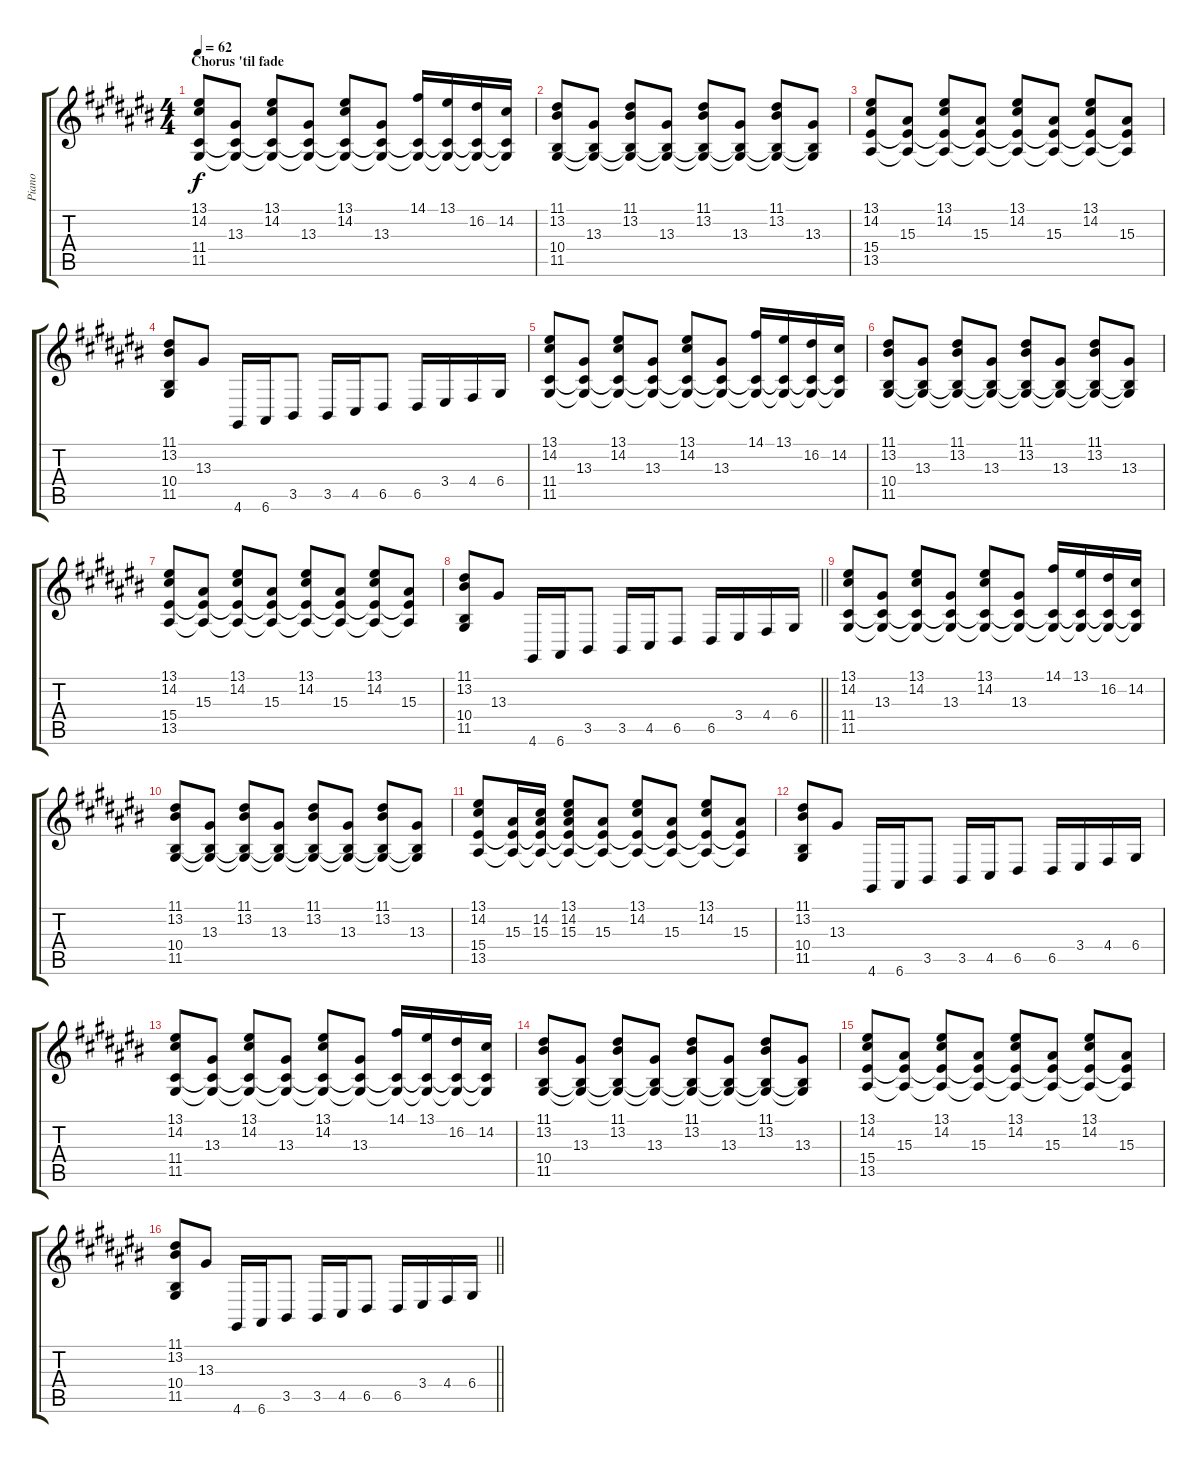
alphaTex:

\track ("Piano" "Piano") {instrument brightacousticpiano}
\staff {score tabs}
\tuning (E4 B3 G3 D3 A2 E2) {hide}
\ts (4 4)
\section ("" "Chorus 'til fade")
\tempo 62
\clef g2
\ks c#
(13.1 14.2 11.4 11.5).8{dy f} (13.3 11.4{t} 11.5{t}).8 (13.1 14.2 11.4{t} 11.5{t}).8 (13.3 11.4{t} 11.5{t}).8 (13.1 14.2 11.4{t} 11.5{t}).8 (13.3 11.4{t} 11.5{t}).8 (14.1 11.4{t} 11.5{t}).16 (13.1 11.4{t} 11.5{t}).16 (16.2 11.4{t} 11.5{t}).16 (14.2 11.4{t} 11.5{t}).16 |
(11.1 13.2 10.4 11.5).8 (13.3 10.4{t} 11.5{t}).8 (11.1 13.2 10.4{t} 11.5{t}).8 (13.3 10.4{t} 11.5{t}).8 (11.1 13.2 10.4{t} 11.5{t}).8 (13.3 10.4{t} 11.5{t}).8 (11.1 13.2 10.4{t} 11.5{t}).8 (13.3 10.4{t} 11.5{t}).8 |
(13.1 14.2 15.4 13.5).8 (15.3 15.4{t} 13.5{t}).8 (13.1 14.2 15.4{t} 13.5{t}).8 (15.3 15.4{t} 13.5{t}).8 (13.1 14.2 15.4{t} 13.5{t}).8 (15.3 15.4{t} 13.5{t}).8 (13.1 14.2 15.4{t} 13.5{t}).8 (15.3 15.4{t} 13.5{t}).8 |
(11.1 13.2 10.4 11.5).8 13.3.8 4.6.16 6.6.16 3.5.8 3.5.16 4.5.16 6.5.8 6.5.16 3.4.16 4.4.16 6.4.16 |
(13.1 14.2 11.4 11.5).8 (13.3 11.4{t} 11.5{t}).8 (13.1 14.2 11.4{t} 11.5{t}).8 (13.3 11.4{t} 11.5{t}).8 (13.1 14.2 11.4{t} 11.5{t}).8 (13.3 11.4{t} 11.5{t}).8 (14.1 11.4{t} 11.5{t}).16 (13.1 11.4{t} 11.5{t}).16 (16.2 11.4{t} 11.5{t}).16 (14.2 11.4{t} 11.5{t}).16 |
(11.1 13.2 10.4 11.5).8 (13.3 10.4{t} 11.5{t}).8 (11.1 13.2 10.4{t} 11.5{t}).8 (13.3 10.4{t} 11.5{t}).8 (11.1 13.2 10.4{t} 11.5{t}).8 (13.3 10.4{t} 11.5{t}).8 (11.1 13.2 10.4{t} 11.5{t}).8 (13.3 10.4{t} 11.5{t}).8 |
(13.1 14.2 15.4 13.5).8 (15.3 15.4{t} 13.5{t}).8 (13.1 14.2 15.4{t} 13.5{t}).8 (15.3 15.4{t} 13.5{t}).8 (13.1 14.2 15.4{t} 13.5{t}).8 (15.3 15.4{t} 13.5{t}).8 (13.1 14.2 15.4{t} 13.5{t}).8 (15.3 15.4{t} 13.5{t}).8 |
\barLineRight lightlight
(11.1 13.2 10.4 11.5).8 13.3.8 4.6.16 6.6.16 3.5.8 3.5.16 4.5.16 6.5.8 6.5.16 3.4.16 4.4.16 6.4.16 |
(13.1 14.2 11.4 11.5).8 (13.3 11.4{t} 11.5{t}).8 (13.1 14.2 11.4{t} 11.5{t}).8 (13.3 11.4{t} 11.5{t}).8 (13.1 14.2 11.4{t} 11.5{t}).8 (13.3 11.4{t} 11.5{t}).8 (14.1 11.4{t} 11.5{t}).16 (13.1 11.4{t} 11.5{t}).16 (16.2 11.4{t} 11.5{t}).16 (14.2 11.4{t} 11.5{t}).16 |
(11.1 13.2 10.4 11.5).8 (13.3 10.4{t} 11.5{t}).8 (11.1 13.2 10.4{t} 11.5{t}).8 (13.3 10.4{t} 11.5{t}).8 (11.1 13.2 10.4{t} 11.5{t}).8 (13.3 10.4{t} 11.5{t}).8 (11.1 13.2 10.4{t} 11.5{t}).8 (13.3 10.4{t} 11.5{t}).8 |
(13.1 14.2 15.4 13.5).8 (15.3 15.4{t} 13.5{t}).16 (14.2 15.3 15.4{t} 13.5{t}).16 (13.1 14.2 15.3 15.4{t} 13.5{t}).8 (15.3 15.4{t} 13.5{t}).8 (13.1 14.2 15.4{t} 13.5{t}).8 (15.3 15.4{t} 13.5{t}).8 (13.1 14.2 15.4{t} 13.5{t}).8 (15.3 15.4{t} 13.5{t}).8 |
(11.1 13.2 10.4 11.5).8 13.3.8 4.6.16 6.6.16 3.5.8 3.5.16{volume 13} 4.5.16 6.5.8 6.5.16 3.4.16 4.4.16 6.4.16 |
(13.1 14.2 11.4 11.5).8{volume 12} (13.3 11.4{t} 11.5{t}).8 (13.1 14.2 11.4{t} 11.5{t}).8 (13.3 11.4{t} 11.5{t}).8 (13.1 14.2 11.4{t} 11.5{t}).8{volume 11} (13.3 11.4{t} 11.5{t}).8 (14.1 11.4{t} 11.5{t}).16 (13.1 11.4{t} 11.5{t}).16 (16.2 11.4{t} 11.5{t}).16 (14.2 11.4{t} 11.5{t}).16 |
(11.1 13.2 10.4 11.5).8{volume 10} (13.3 10.4{t} 11.5{t}).8 (11.1 13.2 10.4{t} 11.5{t}).8 (13.3 10.4{t} 11.5{t}).8 (11.1 13.2 10.4{t} 11.5{t}).8{volume 9} (13.3 10.4{t} 11.5{t}).8 (11.1 13.2 10.4{t} 11.5{t}).8 (13.3 10.4{t} 11.5{t}).8 |
(13.1 14.2 15.4 13.5).8{volume 8} (15.3 15.4{t} 13.5{t}).8 (13.1 14.2 15.4{t} 13.5{t}).8 (15.3 15.4{t} 13.5{t}).8 (13.1 14.2 15.4{t} 13.5{t}).8{volume 7} (15.3 15.4{t} 13.5{t}).8 (13.1 14.2 15.4{t} 13.5{t}).8 (15.3 15.4{t} 13.5{t}).8 |
\barLineRight lightlight
(11.1 13.2 10.4 11.5).8{volume 6} 13.3.8 4.6.16 6.6.16 3.5.8 3.5.16{volume 5} 4.5.16 6.5.8 6.5.16 3.4.16 4.4.16 6.4.16
